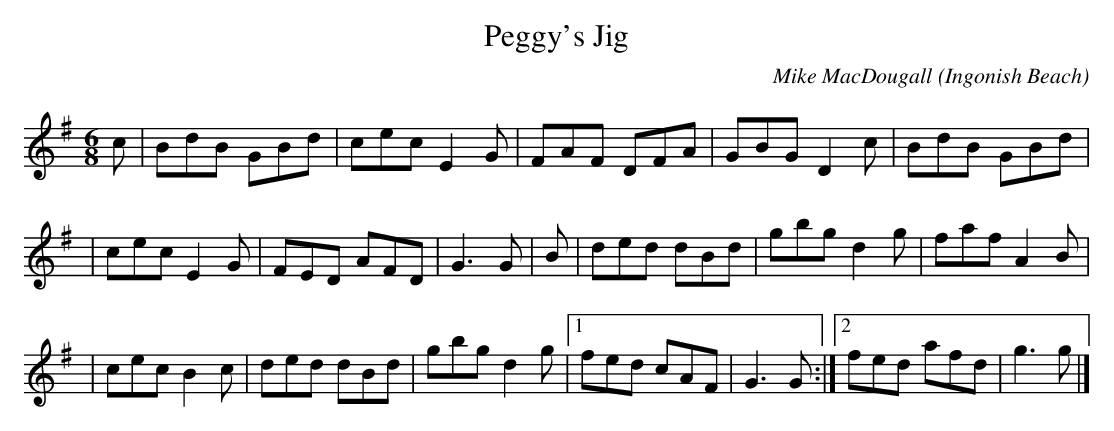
X:1
T: Peggy's Jig
M: 6/8
L: 1/8
C: Mike MacDougall
O: Ingonish Beach
K: G
c \
| BdB GBd | cec E2 G | FAF DFA | GBG D2 c | BdB GBd |
| cec E2 G | FED AFD | G3 G | B | ded dBd | gbg d2 g | faf A2 B |
| cec B2 c | ded dBd | gbg d2 g |1 fed cAF | G3 G :|2 fed afd | g3 g |]
